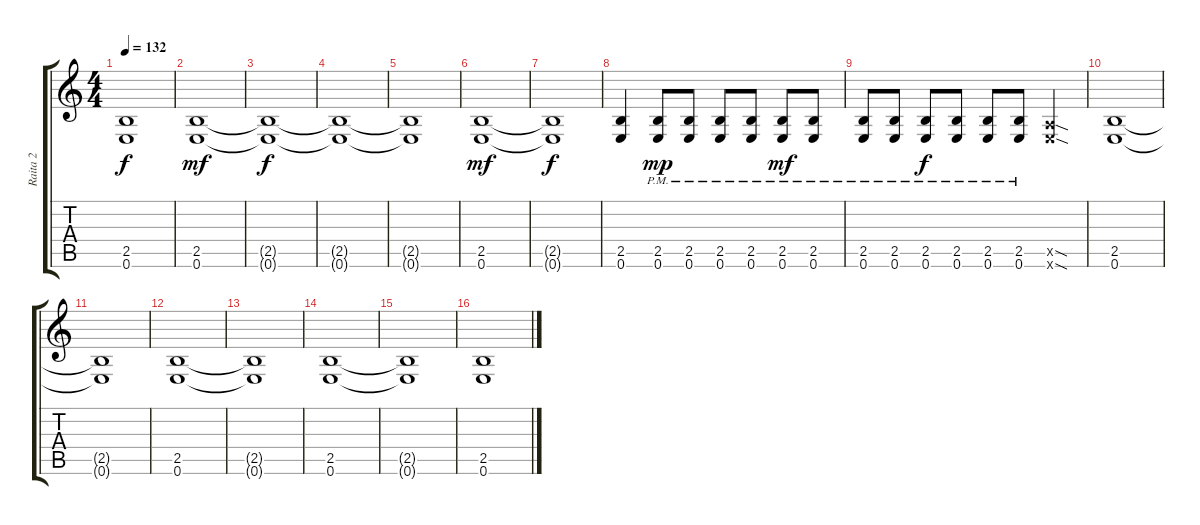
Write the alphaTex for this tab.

\track ("Raita 2" "Raita 2") {instrument distortionguitar}
\staff {score tabs}
\tuning (E4 B3 G3 D3 A2 E2) {hide}
\ts (4 4)
\tempo 132
\clef g2
\ks c
(2.5{t} 0.6{t}).1{dy f} |
(2.5 0.6).1{dy mf} |
(2.5{t} 0.6{t}).1{dy f} |
(2.5{t} 0.6{t}).1 |
(2.5{t} 0.6{t}).1 |
(2.5 0.6).1{dy mf} |
(2.5{t} 0.6{t}).1{dy f} |
(2.5 0.6).4 (2.5{pm} 0.6{pm}).8{dy mp} (2.5{pm} 0.6{pm}).8 (2.5{pm} 0.6{pm}).8 (2.5{pm} 0.6{pm}).8 (2.5{pm} 0.6{pm}).8{dy mf} (2.5{pm} 0.6{pm}).8 |
(2.5{pm} 0.6{pm}).8 (2.5{pm} 0.6{pm}).8 (2.5{pm} 0.6{pm}).8{dy f} (2.5{pm} 0.6{pm}).8 (2.5{pm} 0.6{pm}).8 (2.5{pm} 0.6{pm}).8 (0.5{sod x} 0.6{sod x}).4 |
(2.5 0.6).1 |
(2.5{t} 0.6{t}).1 |
(2.5 0.6).1 |
(2.5{t} 0.6{t}).1 |
(2.5 0.6).1 |
(2.5{t} 0.6{t}).1 |
(2.5 0.6).1
